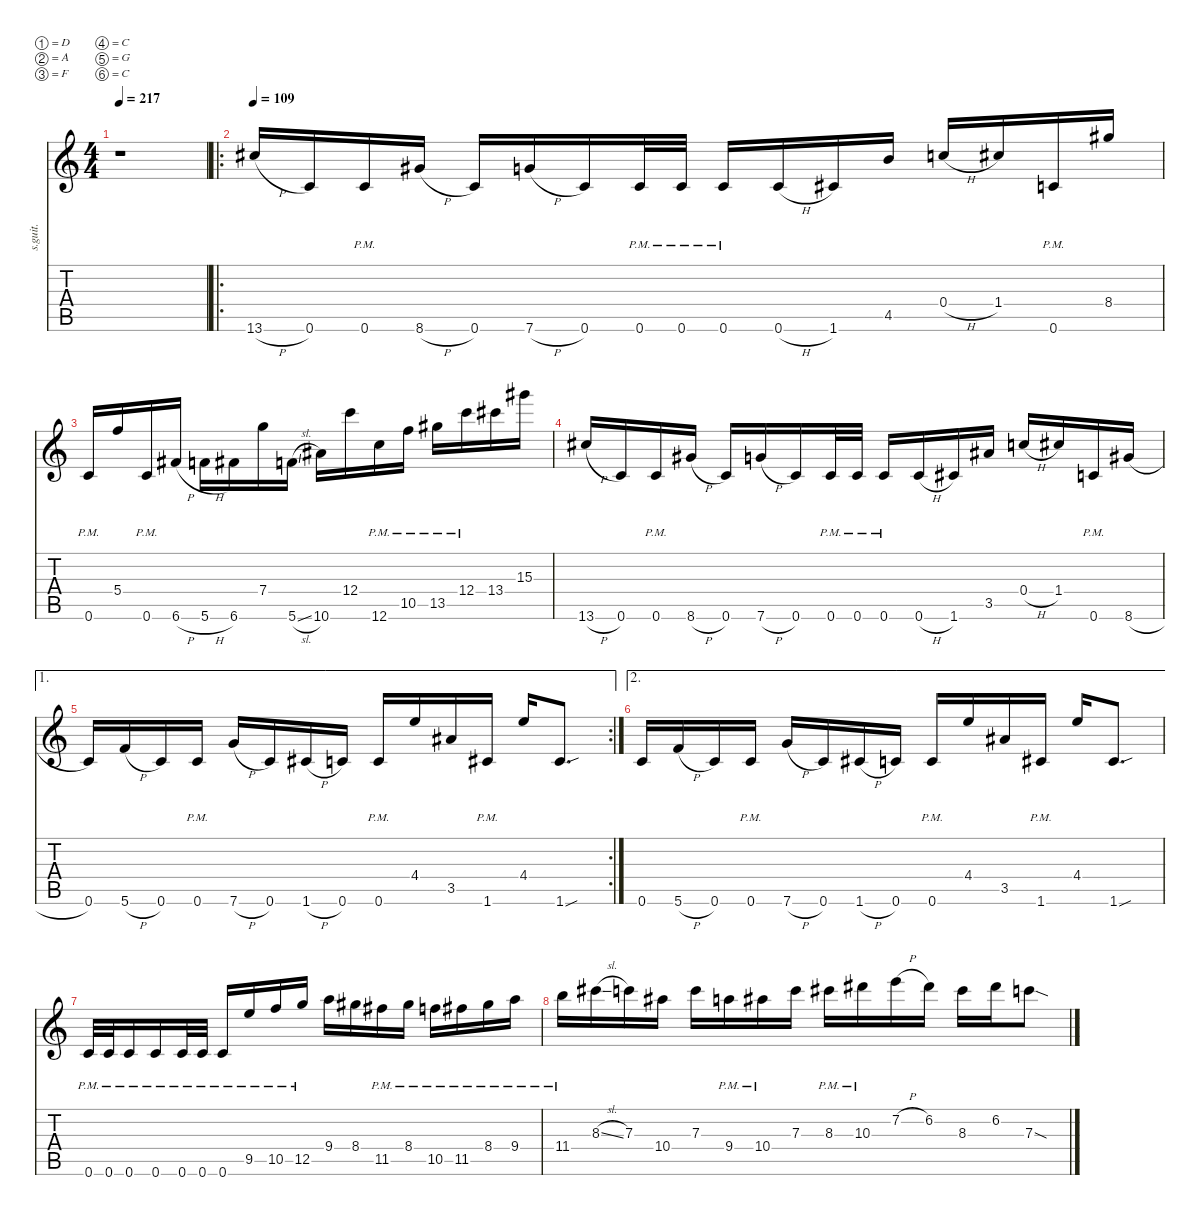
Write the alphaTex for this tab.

\defaultSystemsLayout 4
\hideDynamics
\bracketExtendMode nobrackets
\track ("Octaver effect gt2" "s.guit.") {instrument distortionguitar}
\staff {score tabs}
\tuning (D5 A4 F4 C4 G3 C3)
\ts (4 4)
\tempo 217
\clef g2
\ks c
r.1{dy mf} |
\ro
\tempo 109
13.6{h acc #}.16{lyrics (0 "") lyrics (1 "") lyrics (2 "") lyrics (3 "") lyrics (4 "")} 0.6.16{lyrics (0 "") lyrics (1 "") lyrics (2 "") lyrics (3 "") lyrics (4 "")} 0.6{pm}.16{lyrics (0 "") lyrics (1 "") lyrics (2 "") lyrics (3 "") lyrics (4 "")} 8.6{h acc #}.16{lyrics (0 "") lyrics (1 "") lyrics (2 "") lyrics (3 "") lyrics (4 "")} 0.6.16{lyrics (0 "") lyrics (1 "") lyrics (2 "") lyrics (3 "") lyrics (4 "")} 7.6{h}.16{lyrics (0 "") lyrics (1 "") lyrics (2 "") lyrics (3 "") lyrics (4 "")} 0.6.16{lyrics (0 "") lyrics (1 "") lyrics (2 "") lyrics (3 "") lyrics (4 "")} 0.6{pm}.32{lyrics (0 "") lyrics (1 "") lyrics (2 "") lyrics (3 "") lyrics (4 "")} 0.6{pm}.32{lyrics (0 "") lyrics (1 "") lyrics (2 "") lyrics (3 "") lyrics (4 "")} 0.6{pm}.16{lyrics (0 "") lyrics (1 "") lyrics (2 "") lyrics (3 "") lyrics (4 "")} 0.6{h}.16{lyrics (0 "") lyrics (1 "") lyrics (2 "") lyrics (3 "") lyrics (4 "")} 1.6{acc #}.16{lyrics (0 "") lyrics (1 "") lyrics (2 "") lyrics (3 "") lyrics (4 "")} 4.5.16{lyrics (0 "") lyrics (1 "") lyrics (2 "") lyrics (3 "") lyrics (4 "")} 0.4{h}.16{lyrics (0 "") lyrics (1 "") lyrics (2 "") lyrics (3 "") lyrics (4 "")} 1.4{acc #}.16{lyrics (0 "") lyrics (1 "") lyrics (2 "") lyrics (3 "") lyrics (4 "")} 0.6{pm}.16{lyrics (0 "") lyrics (1 "") lyrics (2 "") lyrics (3 "") lyrics (4 "")} 8.4{acc #}.16{lyrics (0 "") lyrics (1 "") lyrics (2 "") lyrics (3 "") lyrics (4 "")} |
0.6{pm}.16{lyrics (0 "") lyrics (1 "") lyrics (2 "") lyrics (3 "") lyrics (4 "")} 5.4.16{lyrics (0 "") lyrics (1 "") lyrics (2 "") lyrics (3 "") lyrics (4 "")} 0.6{pm}.16{lyrics (0 "") lyrics (1 "") lyrics (2 "") lyrics (3 "") lyrics (4 "")} 6.6{h acc #}.16{lyrics (0 "") lyrics (1 "") lyrics (2 "") lyrics (3 "") lyrics (4 "")} 5.6{h}.16{lyrics (0 "") lyrics (1 "") lyrics (2 "") lyrics (3 "") lyrics (4 "")} 6.6{acc #}.16{lyrics (0 "") lyrics (1 "") lyrics (2 "") lyrics (3 "") lyrics (4 "")} 7.4.16{lyrics (0 "") lyrics (1 "") lyrics (2 "") lyrics (3 "") lyrics (4 "")} 5.6{sl}.16{lyrics (0 "") lyrics (1 "") lyrics (2 "") lyrics (3 "") lyrics (4 "")} 10.6{acc #}.16{lyrics (0 "") lyrics (1 "") lyrics (2 "") lyrics (3 "") lyrics (4 "")} 12.4.16{lyrics (0 "") lyrics (1 "") lyrics (2 "") lyrics (3 "") lyrics (4 "")} 12.6{pm}.16{lyrics (0 "") lyrics (1 "") lyrics (2 "") lyrics (3 "") lyrics (4 "")} 10.5{pm}.16{lyrics (0 "") lyrics (1 "") lyrics (2 "") lyrics (3 "") lyrics (4 "")} 13.5{pm acc #}.16{lyrics (0 "") lyrics (1 "") lyrics (2 "") lyrics (3 "") lyrics (4 "")} 12.4{pm}.16{lyrics (0 "") lyrics (1 "") lyrics (2 "") lyrics (3 "") lyrics (4 "")} 13.4{acc #}.16{lyrics (0 "") lyrics (1 "") lyrics (2 "") lyrics (3 "") lyrics (4 "")} 15.3{acc #}.16{lyrics (0 "") lyrics (1 "") lyrics (2 "") lyrics (3 "") lyrics (4 "")} |
13.6{h acc #}.16{lyrics (0 "") lyrics (1 "") lyrics (2 "") lyrics (3 "") lyrics (4 "")} 0.6.16{lyrics (0 "") lyrics (1 "") lyrics (2 "") lyrics (3 "") lyrics (4 "")} 0.6{pm}.16{lyrics (0 "") lyrics (1 "") lyrics (2 "") lyrics (3 "") lyrics (4 "")} 8.6{h acc #}.16{lyrics (0 "") lyrics (1 "") lyrics (2 "") lyrics (3 "") lyrics (4 "")} 0.6.16{lyrics (0 "") lyrics (1 "") lyrics (2 "") lyrics (3 "") lyrics (4 "")} 7.6{h}.16{lyrics (0 "") lyrics (1 "") lyrics (2 "") lyrics (3 "") lyrics (4 "")} 0.6.16{lyrics (0 "") lyrics (1 "") lyrics (2 "") lyrics (3 "") lyrics (4 "")} 0.6{pm}.32{lyrics (0 "") lyrics (1 "") lyrics (2 "") lyrics (3 "") lyrics (4 "")} 0.6{pm}.32{lyrics (0 "") lyrics (1 "") lyrics (2 "") lyrics (3 "") lyrics (4 "")} 0.6{pm}.16{lyrics (0 "") lyrics (1 "") lyrics (2 "") lyrics (3 "") lyrics (4 "")} 0.6{h}.16{lyrics (0 "") lyrics (1 "") lyrics (2 "") lyrics (3 "") lyrics (4 "")} 1.6{acc #}.16{lyrics (0 "") lyrics (1 "") lyrics (2 "") lyrics (3 "") lyrics (4 "")} 3.5{acc #}.16{lyrics (0 "") lyrics (1 "") lyrics (2 "") lyrics (3 "") lyrics (4 "")} 0.4{h}.16{lyrics (0 "") lyrics (1 "") lyrics (2 "") lyrics (3 "") lyrics (4 "")} 1.4{acc #}.16{lyrics (0 "") lyrics (1 "") lyrics (2 "") lyrics (3 "") lyrics (4 "")} 0.6{pm}.16{lyrics (0 "") lyrics (1 "") lyrics (2 "") lyrics (3 "") lyrics (4 "")} 8.6{h acc #}.16{lyrics (0 "") lyrics (1 "") lyrics (2 "") lyrics (3 "") lyrics (4 "")} |
\ae 1
\rc 2
0.6.16{lyrics (0 "") lyrics (1 "") lyrics (2 "") lyrics (3 "") lyrics (4 "")} 5.6{h}.16{lyrics (0 "") lyrics (1 "") lyrics (2 "") lyrics (3 "") lyrics (4 "")} 0.6.16{lyrics (0 "") lyrics (1 "") lyrics (2 "") lyrics (3 "") lyrics (4 "")} 0.6{pm}.16{lyrics (0 "") lyrics (1 "") lyrics (2 "") lyrics (3 "") lyrics (4 "")} 7.6{h}.16{lyrics (0 "") lyrics (1 "") lyrics (2 "") lyrics (3 "") lyrics (4 "")} 0.6.16{lyrics (0 "") lyrics (1 "") lyrics (2 "") lyrics (3 "") lyrics (4 "")} 1.6{h acc #}.16{lyrics (0 "") lyrics (1 "") lyrics (2 "") lyrics (3 "") lyrics (4 "")} 0.6.16{lyrics (0 "") lyrics (1 "") lyrics (2 "") lyrics (3 "") lyrics (4 "")} 0.6{pm}.16{lyrics (0 "") lyrics (1 "") lyrics (2 "") lyrics (3 "") lyrics (4 "")} 4.4.16{lyrics (0 "") lyrics (1 "") lyrics (2 "") lyrics (3 "") lyrics (4 "")} 3.5{acc #}.16{lyrics (0 "") lyrics (1 "") lyrics (2 "") lyrics (3 "") lyrics (4 "")} 1.6{pm acc #}.16{lyrics (0 "") lyrics (1 "") lyrics (2 "") lyrics (3 "") lyrics (4 "")} 4.4.16{lyrics (0 "") lyrics (1 "") lyrics (2 "") lyrics (3 "") lyrics (4 "")} 1.6{sou acc #}.8{d lyrics (0 "") lyrics (1 "") lyrics (2 "") lyrics (3 "") lyrics (4 "")} |
\ae 2
0.6.16{lyrics (0 "") lyrics (1 "") lyrics (2 "") lyrics (3 "") lyrics (4 "")} 5.6{h}.16{lyrics (0 "") lyrics (1 "") lyrics (2 "") lyrics (3 "") lyrics (4 "")} 0.6.16{lyrics (0 "") lyrics (1 "") lyrics (2 "") lyrics (3 "") lyrics (4 "")} 0.6{pm}.16{lyrics (0 "") lyrics (1 "") lyrics (2 "") lyrics (3 "") lyrics (4 "")} 7.6{h}.16{lyrics (0 "") lyrics (1 "") lyrics (2 "") lyrics (3 "") lyrics (4 "")} 0.6.16{lyrics (0 "") lyrics (1 "") lyrics (2 "") lyrics (3 "") lyrics (4 "")} 1.6{h acc #}.16{lyrics (0 "") lyrics (1 "") lyrics (2 "") lyrics (3 "") lyrics (4 "")} 0.6.16{lyrics (0 "") lyrics (1 "") lyrics (2 "") lyrics (3 "") lyrics (4 "")} 0.6{pm}.16{lyrics (0 "") lyrics (1 "") lyrics (2 "") lyrics (3 "") lyrics (4 "")} 4.4.16{lyrics (0 "") lyrics (1 "") lyrics (2 "") lyrics (3 "") lyrics (4 "")} 3.5{acc #}.16{lyrics (0 "") lyrics (1 "") lyrics (2 "") lyrics (3 "") lyrics (4 "")} 1.6{pm acc #}.16{lyrics (0 "") lyrics (1 "") lyrics (2 "") lyrics (3 "") lyrics (4 "")} 4.4.16{lyrics (0 "") lyrics (1 "") lyrics (2 "") lyrics (3 "") lyrics (4 "")} 1.6{sou acc #}.8{d lyrics (0 "") lyrics (1 "") lyrics (2 "") lyrics (3 "") lyrics (4 "")} |
0.6{pm}.32{lyrics (0 "") lyrics (1 "") lyrics (2 "") lyrics (3 "") lyrics (4 "")} 0.6{pm}.32{lyrics (0 "") lyrics (1 "") lyrics (2 "") lyrics (3 "") lyrics (4 "")} 0.6{pm}.16{lyrics (0 "") lyrics (1 "") lyrics (2 "") lyrics (3 "") lyrics (4 "")} 0.6{pm}.16{lyrics (0 "") lyrics (1 "") lyrics (2 "") lyrics (3 "") lyrics (4 "")} 0.6{pm}.32{lyrics (0 "") lyrics (1 "") lyrics (2 "") lyrics (3 "") lyrics (4 "")} 0.6{pm}.32{lyrics (0 "") lyrics (1 "") lyrics (2 "") lyrics (3 "") lyrics (4 "")} 0.6{pm}.16{lyrics (0 "") lyrics (1 "") lyrics (2 "") lyrics (3 "") lyrics (4 "")} 9.5{pm}.16{lyrics (0 "") lyrics (1 "") lyrics (2 "") lyrics (3 "") lyrics (4 "")} 10.5{pm}.16{lyrics (0 "") lyrics (1 "") lyrics (2 "") lyrics (3 "") lyrics (4 "")} 12.5{pm}.16{lyrics (0 "") lyrics (1 "") lyrics (2 "") lyrics (3 "") lyrics (4 "")} 9.4.16{lyrics (0 "") lyrics (1 "") lyrics (2 "") lyrics (3 "") lyrics (4 "")} 8.4{acc #}.16{lyrics (0 "") lyrics (1 "") lyrics (2 "") lyrics (3 "") lyrics (4 "")} 11.5{pm acc #}.16{lyrics (0 "") lyrics (1 "") lyrics (2 "") lyrics (3 "") lyrics (4 "")} 8.4{pm acc #}.16{lyrics (0 "") lyrics (1 "") lyrics (2 "") lyrics (3 "") lyrics (4 "")} 10.5{pm}.16{lyrics (0 "") lyrics (1 "") lyrics (2 "") lyrics (3 "") lyrics (4 "")} 11.5{pm acc #}.16{lyrics (0 "") lyrics (1 "") lyrics (2 "") lyrics (3 "") lyrics (4 "")} 8.4{pm acc #}.16{lyrics (0 "") lyrics (1 "") lyrics (2 "") lyrics (3 "") lyrics (4 "")} 9.4{pm}.16{lyrics (0 "") lyrics (1 "") lyrics (2 "") lyrics (3 "") lyrics (4 "")} |
11.4{pm}.16{lyrics (0 "") lyrics (1 "") lyrics (2 "") lyrics (3 "") lyrics (4 "")} 8.3{sl acc #}.16{lyrics (0 "") lyrics (1 "") lyrics (2 "") lyrics (3 "") lyrics (4 "")} 7.3.16{lyrics (0 "") lyrics (1 "") lyrics (2 "") lyrics (3 "") lyrics (4 "")} 10.4{acc #}.16{lyrics (0 "") lyrics (1 "") lyrics (2 "") lyrics (3 "") lyrics (4 "")} 7.3.16{lyrics (0 "") lyrics (1 "") lyrics (2 "") lyrics (3 "") lyrics (4 "")} 9.4{pm}.16{lyrics (0 "") lyrics (1 "") lyrics (2 "") lyrics (3 "") lyrics (4 "")} 10.4{pm acc #}.16{lyrics (0 "") lyrics (1 "") lyrics (2 "") lyrics (3 "") lyrics (4 "")} 7.3.16{lyrics (0 "") lyrics (1 "") lyrics (2 "") lyrics (3 "") lyrics (4 "")} 8.3{pm acc #}.16{lyrics (0 "") lyrics (1 "") lyrics (2 "") lyrics (3 "") lyrics (4 "")} 10.3{pm acc #}.16{lyrics (0 "") lyrics (1 "") lyrics (2 "") lyrics (3 "") lyrics (4 "")} 7.2{h}.16{lyrics (0 "") lyrics (1 "") lyrics (2 "") lyrics (3 "") lyrics (4 "")} 6.2{acc #}.16{lyrics (0 "") lyrics (1 "") lyrics (2 "") lyrics (3 "") lyrics (4 "")} 8.3{acc #}.16{lyrics (0 "") lyrics (1 "") lyrics (2 "") lyrics (3 "") lyrics (4 "")} 6.2{acc #}.16{lyrics (0 "") lyrics (1 "") lyrics (2 "") lyrics (3 "") lyrics (4 "")} 7.3{sod}.8{lyrics (0 "") lyrics (1 "") lyrics (2 "") lyrics (3 "") lyrics (4 "")}
